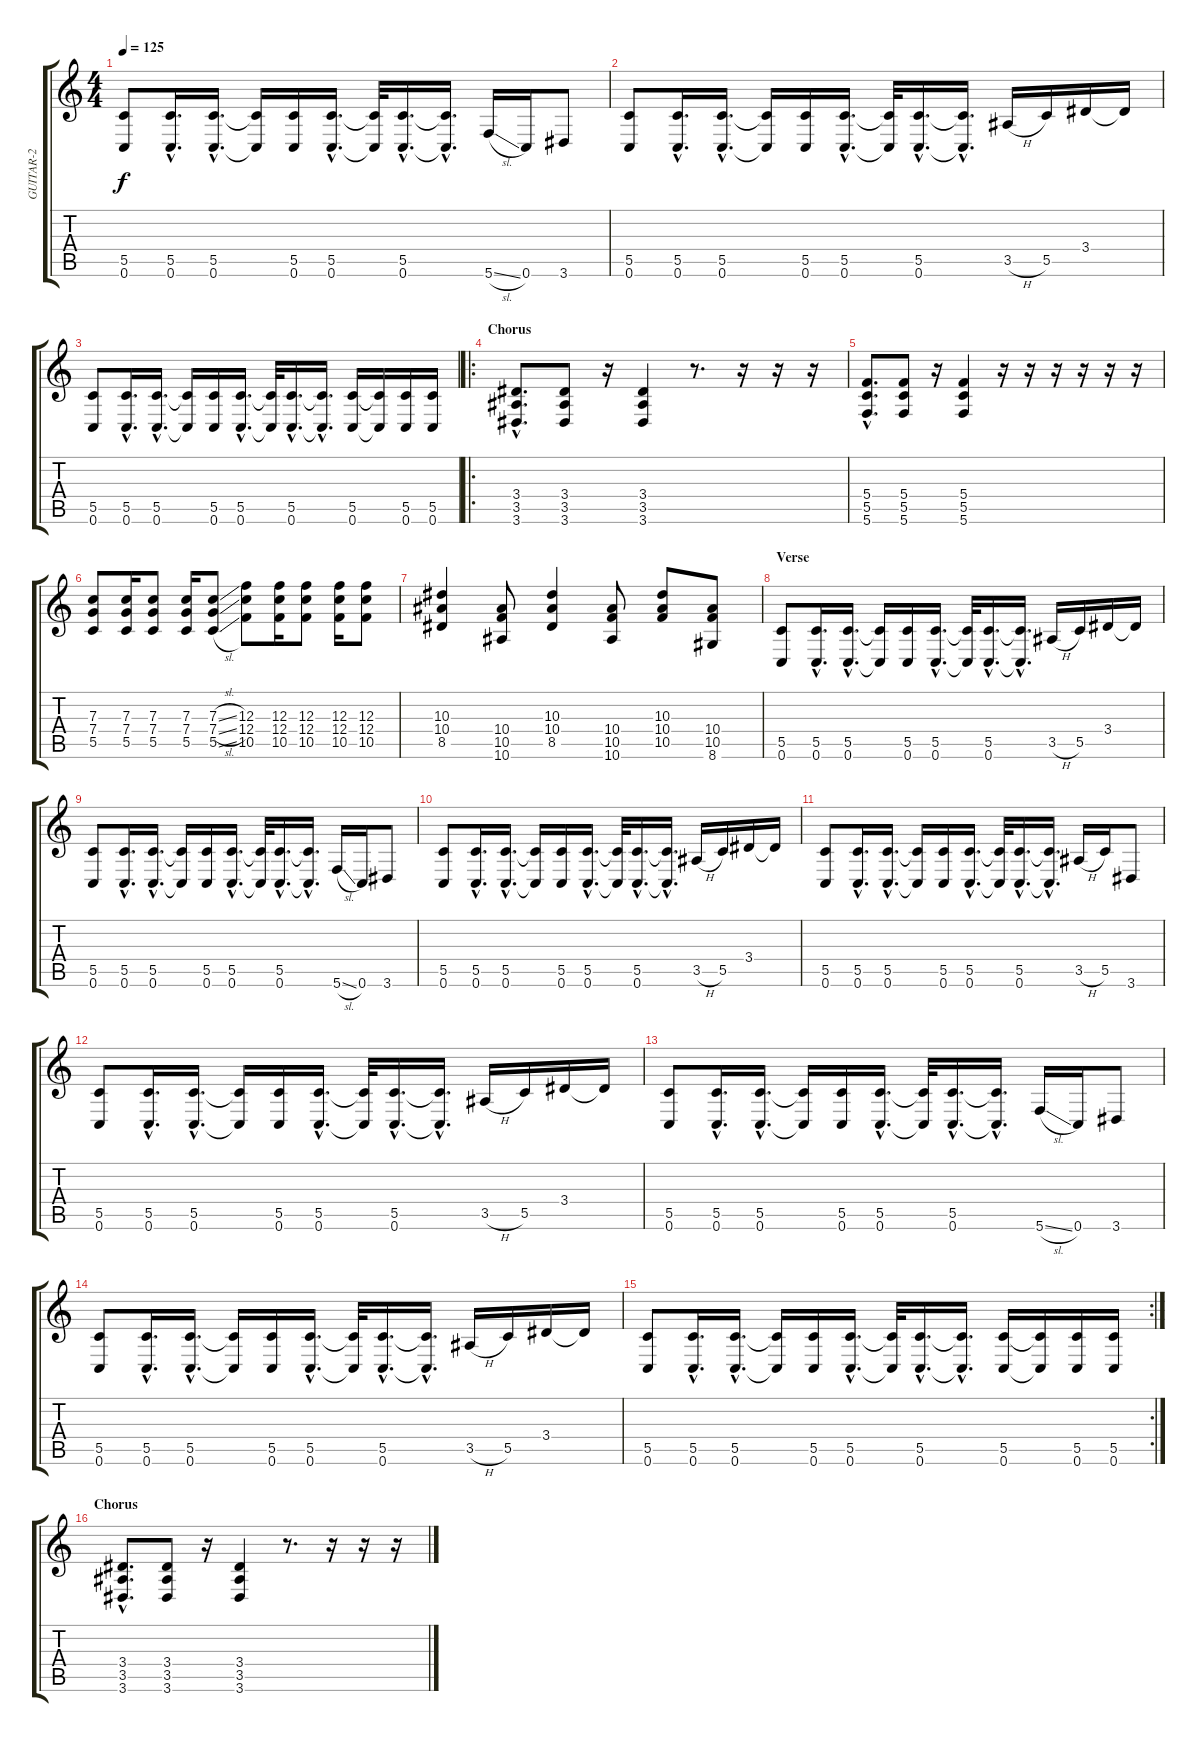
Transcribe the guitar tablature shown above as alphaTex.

\track ("GUITAR-2" "GUITAR-2") {instrument overdrivenguitar}
\staff {score tabs}
\tuning (D4 A3 F3 C3 G2 C2) {hide}
\ts (4 4)
\tempo 125
\clef g2
\ks c
(5.5 0.6).8{dy f} (5.5{hac} 0.6{hac}).16{d} (5.5{hac} 0.6{hac}).16{d} (5.5{t} 0.6{t}).16 (5.5 0.6).16 (5.5{hac} 0.6{hac}).16{d} (5.5{t} 0.6{t}).32 (5.5{hac} 0.6{hac}).16{d} (5.5{hac t} 0.6{hac t}).16{d} 5.6{sl}.16 0.6.16 3.6.8 |
(5.5 0.6).8 (5.5{hac} 0.6{hac}).16{d} (5.5{hac} 0.6{hac}).16{d} (5.5{t} 0.6{t}).16 (5.5 0.6).16 (5.5{hac} 0.6{hac}).16{d} (5.5{t} 0.6{t}).32 (5.5{hac} 0.6{hac}).16{d} (5.5{hac t} 0.6{hac t}).16{d} 3.5{h}.16 5.5.16 3.4.16 3.4{t}.16 |
(5.5 0.6).8 (5.5{hac} 0.6{hac}).16{d} (5.5{hac} 0.6{hac}).16{d} (5.5{t} 0.6{t}).16 (5.5 0.6).16 (5.5{hac} 0.6{hac}).16{d} (5.5{t} 0.6{t}).32 (5.5{hac} 0.6{hac}).16{d} (5.5{hac t} 0.6{hac t}).16{d} (5.5 0.6).16 (5.5{t} 0.6{t}).16 (5.5 0.6).16 (5.5 0.6).16 |
\ro
\section ("" "Chorus")
(3.4{hac} 3.5{hac} 3.6{hac}).8{d} (3.4 3.5 3.6).8 r.16 (3.4 3.5 3.6).4 r.8{d} r.16 r.16 r.16 |
(5.4{hac} 5.5{hac} 5.6{hac}).8{d} (5.4 5.5 5.6).8 r.16 (5.4 5.5 5.6).4 r.16 r.16 r.16 r.16 r.16 r.16 |
(7.3 7.4 5.5).8{volume 9} (7.3 7.4 5.5).16 (7.3 7.4 5.5).8 (7.3 7.4 5.5).16 (7.3{sl} 7.4{sl} 5.5{sl}).8 (12.3 12.4 10.5).8 (12.3 12.4 10.5).16 (12.3 12.4 10.5).8 (12.3 12.4 10.5).16 (12.3 12.4 10.5).8 |
(10.3 10.4 8.5).4{volume 11} (10.4 10.5 10.6).8 (10.3 10.4 8.5).4 (10.4 10.5 10.6).8 (10.3 10.4 10.5).8 (10.4 10.5 8.6).8 |
\section ("" "Verse")
(5.5 0.6).8 (5.5{hac} 0.6{hac}).16{d} (5.5{hac} 0.6{hac}).16{d} (5.5{t} 0.6{t}).16 (5.5 0.6).16 (5.5{hac} 0.6{hac}).16{d} (5.5{t} 0.6{t}).32 (5.5{hac} 0.6{hac}).16{d} (5.5{hac t} 0.6{hac t}).16{d} 3.5{h}.16 5.5.16 3.4.16 3.4{t}.16 |
(5.5 0.6).8 (5.5{hac} 0.6{hac}).16{d} (5.5{hac} 0.6{hac}).16{d} (5.5{t} 0.6{t}).16 (5.5 0.6).16 (5.5{hac} 0.6{hac}).16{d} (5.5{t} 0.6{t}).32 (5.5{hac} 0.6{hac}).16{d} (5.5{hac t} 0.6{hac t}).16{d} 5.6{sl}.16 0.6.16 3.6.8 |
(5.5 0.6).8 (5.5{hac} 0.6{hac}).16{d} (5.5{hac} 0.6{hac}).16{d} (5.5{t} 0.6{t}).16 (5.5 0.6).16 (5.5{hac} 0.6{hac}).16{d} (5.5{t} 0.6{t}).32 (5.5{hac} 0.6{hac}).16{d} (5.5{hac t} 0.6{hac t}).16{d} 3.5{h}.16 5.5.16 3.4.16 3.4{t}.16 |
(5.5 0.6).8 (5.5{hac} 0.6{hac}).16{d} (5.5{hac} 0.6{hac}).16{d} (5.5{t} 0.6{t}).16 (5.5 0.6).16 (5.5{hac} 0.6{hac}).16{d} (5.5{t} 0.6{t}).32 (5.5{hac} 0.6{hac}).16{d} (5.5{hac t} 0.6{hac t}).16{d} 3.5{h}.16 5.5.16 3.6.8 |
(5.5 0.6).8 (5.5{hac} 0.6{hac}).16{d} (5.5{hac} 0.6{hac}).16{d} (5.5{t} 0.6{t}).16 (5.5 0.6).16 (5.5{hac} 0.6{hac}).16{d} (5.5{t} 0.6{t}).32 (5.5{hac} 0.6{hac}).16{d} (5.5{hac t} 0.6{hac t}).16{d} 3.5{h}.16 5.5.16 3.4.16 3.4{t}.16 |
(5.5 0.6).8 (5.5{hac} 0.6{hac}).16{d} (5.5{hac} 0.6{hac}).16{d} (5.5{t} 0.6{t}).16 (5.5 0.6).16 (5.5{hac} 0.6{hac}).16{d} (5.5{t} 0.6{t}).32 (5.5{hac} 0.6{hac}).16{d} (5.5{hac t} 0.6{hac t}).16{d} 5.6{sl}.16 0.6.16 3.6.8 |
(5.5 0.6).8 (5.5{hac} 0.6{hac}).16{d} (5.5{hac} 0.6{hac}).16{d} (5.5{t} 0.6{t}).16 (5.5 0.6).16 (5.5{hac} 0.6{hac}).16{d} (5.5{t} 0.6{t}).32 (5.5{hac} 0.6{hac}).16{d} (5.5{hac t} 0.6{hac t}).16{d} 3.5{h}.16 5.5.16 3.4.16 3.4{t}.16 |
\rc 2
(5.5 0.6).8 (5.5{hac} 0.6{hac}).16{d} (5.5{hac} 0.6{hac}).16{d} (5.5{t} 0.6{t}).16 (5.5 0.6).16 (5.5{hac} 0.6{hac}).16{d} (5.5{t} 0.6{t}).32 (5.5{hac} 0.6{hac}).16{d} (5.5{hac t} 0.6{hac t}).16{d} (5.5 0.6).16 (5.5{t} 0.6{t}).16 (5.5 0.6).16 (5.5 0.6).16 |
\section ("" "Chorus")
(3.4{hac} 3.5{hac} 3.6{hac}).8{d} (3.4 3.5 3.6).8 r.16 (3.4 3.5 3.6).4 r.8{d} r.16 r.16 r.16
